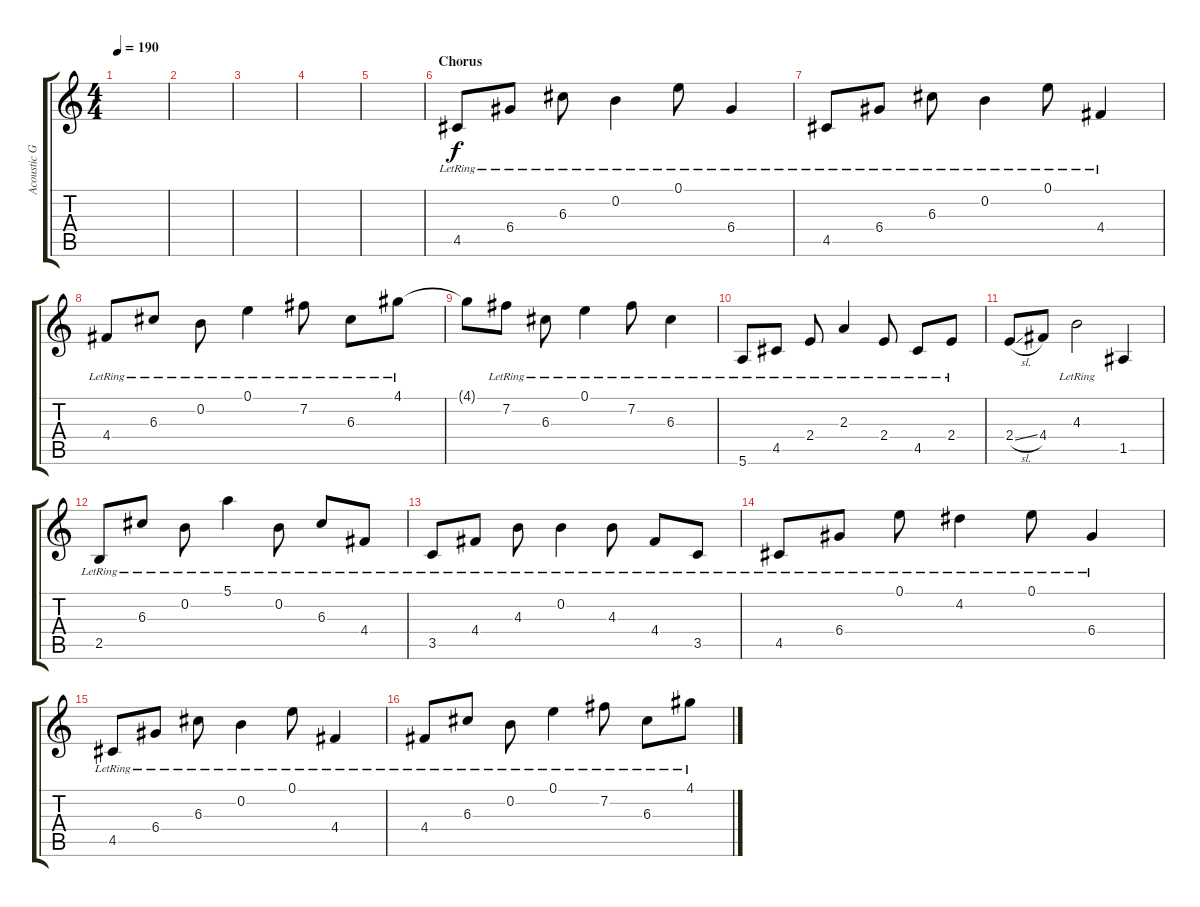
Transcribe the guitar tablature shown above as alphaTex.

\track ("Acoustic Guitar" "Acoustic G") {instrument electricguitarjazz}
\staff {score tabs}
\tuning (E4 B3 G3 D3 A2 E2) {hide}
\ts (4 4)
\tempo 190
\clef g2
\ks c
|
|
|
|
|
\section ("" "Chorus")
4.5{lr}.8 6.4{lr}.8 6.3{lr}.8 0.2{lr}.4 0.1{lr}.8 6.4{lr}.4 |
4.5{lr}.8 6.4{lr}.8 6.3{lr}.8 0.2{lr}.4 0.1{lr}.8 4.4{lr}.4 |
4.4{lr}.8 6.3{lr}.8 0.2{lr}.8 0.1{lr}.4 7.2{lr}.8 6.3{lr}.8 4.1{lr}.8 |
4.1{t}.8 7.2{lr}.8 6.3{lr}.8 0.1{lr}.4 7.2{lr}.8 6.3{lr}.4 |
5.6{lr}.8 4.5{lr}.8 2.4{lr}.8 2.3{lr}.4 2.4{lr}.8 4.5{lr}.8 2.4{lr}.8 |
2.4{sl}.8 4.4.8 4.3{lr}.2 1.5.4 |
2.5{lr}.8 6.3{lr}.8 0.2{lr}.8 5.1{lr}.4 0.2{lr}.8 6.3{lr}.8 4.4{lr}.8 |
3.5{lr}.8 4.4{lr}.8 4.3{lr}.8 0.2{lr}.4 4.3{lr}.8 4.4{lr}.8 3.5{lr}.8 |
4.5{lr}.8 6.4{lr}.8 0.1{lr}.8 4.2{lr}.4 0.1{lr}.8 6.4{lr}.4 |
4.5{lr}.8 6.4{lr}.8 6.3{lr}.8 0.2{lr}.4 0.1{lr}.8 4.4{lr}.4 |
4.4{lr}.8 6.3{lr}.8 0.2{lr}.8 0.1{lr}.4 7.2{lr}.8 6.3{lr}.8 4.1{lr}.8
